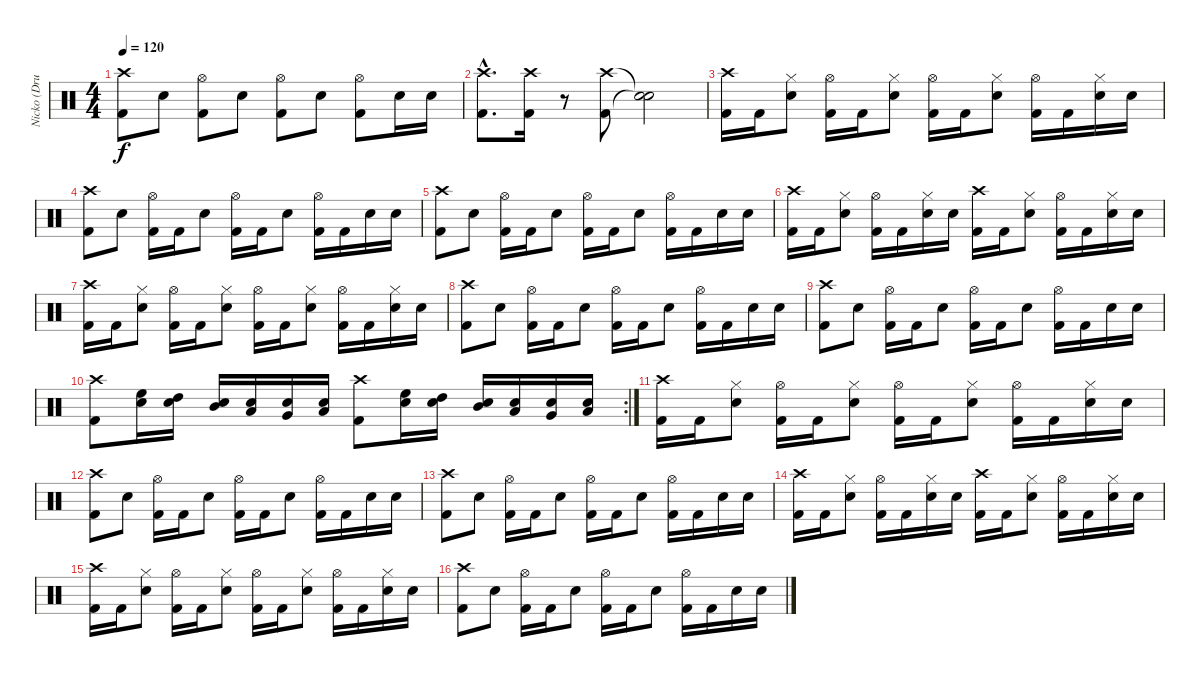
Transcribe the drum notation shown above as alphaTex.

\track ("Nicko (Drums)" "Nicko (Dru") {instrument percussion}
\staff {score}
\articulation defaults
\ts (4 4)
\tempo 120
\clef neutral
\ks c
("Crash high (hit)" "Kick (hit) 2").8{dy f} "Snare (hit) 2".8 ("Hi-Hat (open)" "Kick (hit) 2").8 "Snare (hit) 2".8 ("Hi-Hat (open)" "Kick (hit) 2").8 "Snare (hit) 2".8 ("Hi-Hat (open)" "Kick (hit) 2").8 "Snare (hit) 2".16 "Snare (hit) 2".16 |
("Crash high (hit)"{hac} "Kick (hit) 2"{hac}).8{d} ("Crash high (hit)" "Kick (hit) 2").16 r.8 ("Crash high (hit)" "Kick (hit) 2").8 ("Snare (hit)"{t} "Snare (hit)"{t}).2 |
("Crash high (hit)" "Kick (hit) 2").16 "Kick (hit) 2".16 ("Hi-Hat (closed)" "Snare (hit) 2").8 ("Hi-Hat (open)" "Kick (hit) 2").16 "Kick (hit) 2".16 ("Hi-Hat (closed)" "Snare (hit) 2").8 ("Hi-Hat (open)" "Kick (hit) 2").16 "Kick (hit) 2".16 ("Hi-Hat (closed)" "Snare (hit) 2").8 ("Hi-Hat (open)" "Kick (hit) 2").16 "Kick (hit) 2".16 ("Hi-Hat (closed)" "Snare (hit) 2").16 "Snare (hit) 2".16 |
("Crash high (hit)" "Kick (hit) 2").8 "Snare (hit) 2".8 ("Hi-Hat (open)" "Kick (hit) 2").16 "Kick (hit) 2".16 "Snare (hit) 2".8 ("Hi-Hat (open)" "Kick (hit) 2").16 "Kick (hit) 2".16 "Snare (hit) 2".8 ("Hi-Hat (open)" "Kick (hit) 2").16 "Kick (hit) 2".16 "Snare (hit) 2".16 "Snare (hit) 2".16 |
("Crash high (hit)" "Kick (hit) 2").8 "Snare (hit) 2".8 ("Hi-Hat (open)" "Kick (hit) 2").16 "Kick (hit) 2".16 "Snare (hit) 2".8 ("Hi-Hat (open)" "Kick (hit) 2").16 "Kick (hit) 2".16 "Snare (hit) 2".8 ("Hi-Hat (open)" "Kick (hit) 2").16 "Kick (hit) 2".16 "Snare (hit) 2".16 "Snare (hit) 2".16 |
("Crash high (hit)" "Kick (hit) 2").16 "Kick (hit) 2".16 ("Hi-Hat (closed)" "Snare (hit) 2").8 ("Hi-Hat (open)" "Kick (hit) 2").16 "Kick (hit) 2".16 ("Hi-Hat (closed)" "Snare (hit) 2").16 "Snare (hit) 2".16 ("Crash high (hit)" "Kick (hit) 2").16 "Kick (hit) 2".16 ("Hi-Hat (closed)" "Snare (hit) 2").8 ("Hi-Hat (open)" "Kick (hit) 2").16 "Kick (hit) 2".16 ("Hi-Hat (closed)" "Snare (hit) 2").16 "Snare (hit) 2".16 |
("Crash high (hit)" "Kick (hit) 2").16 "Kick (hit) 2".16 ("Hi-Hat (closed)" "Snare (hit) 2").8 ("Hi-Hat (open)" "Kick (hit) 2").16 "Kick (hit) 2".16 ("Hi-Hat (closed)" "Snare (hit) 2").8 ("Hi-Hat (open)" "Kick (hit) 2").16 "Kick (hit) 2".16 ("Hi-Hat (closed)" "Snare (hit) 2").8 ("Hi-Hat (open)" "Kick (hit) 2").16 "Kick (hit) 2".16 ("Hi-Hat (closed)" "Snare (hit) 2").16 "Snare (hit) 2".16 |
("Crash high (hit)" "Kick (hit) 2").8 "Snare (hit) 2".8 ("Hi-Hat (open)" "Kick (hit) 2").16 "Kick (hit) 2".16 "Snare (hit) 2".8 ("Hi-Hat (open)" "Kick (hit) 2").16 "Kick (hit) 2".16 "Snare (hit) 2".8 ("Hi-Hat (open)" "Kick (hit) 2").16 "Kick (hit) 2".16 "Snare (hit) 2".16 "Snare (hit) 2".16 |
("Crash high (hit)" "Kick (hit) 2").8 "Snare (hit) 2".8 ("Hi-Hat (open)" "Kick (hit) 2").16 "Kick (hit) 2".16 "Snare (hit) 2".8 ("Hi-Hat (open)" "Kick (hit) 2").16 "Kick (hit) 2".16 "Snare (hit) 2".8 ("Hi-Hat (open)" "Kick (hit) 2").16 "Kick (hit) 2".16 "Snare (hit) 2".16 "Snare (hit) 2".16 |
\rc 2
("Crash high (hit)" "Kick (hit) 2").8 ("Snare (hit) 2" "High Floor Tom (hit)").16 ("Snare (hit) 2" "High Tom (hit)").16 ("Snare (hit) 2" "Mid Tom (hit)").16 ("Snare (hit) 2" "Low Tom (hit)").16 ("Snare (hit) 2" "Very Low Tom (hit)").16 ("Snare (hit) 2" "Low Floor Tom (hit)").16 ("Crash high (hit)" "Kick (hit) 2").8 ("Snare (hit) 2" "High Floor Tom (hit)").16 ("Snare (hit) 2" "High Tom (hit)").16 ("Snare (hit) 2" "Mid Tom (hit)").16 ("Snare (hit) 2" "Low Tom (hit)").16 ("Snare (hit) 2" "Very Low Tom (hit)").16 ("Snare (hit) 2" "Low Floor Tom (hit)").16 |
("Crash high (hit)" "Kick (hit) 2").16 "Kick (hit) 2".16 ("Hi-Hat (closed)" "Snare (hit) 2").8 ("Hi-Hat (open)" "Kick (hit) 2").16 "Kick (hit) 2".16 ("Hi-Hat (closed)" "Snare (hit) 2").8 ("Hi-Hat (open)" "Kick (hit) 2").16 "Kick (hit) 2".16 ("Hi-Hat (closed)" "Snare (hit) 2").8 ("Hi-Hat (open)" "Kick (hit) 2").16 "Kick (hit) 2".16 ("Hi-Hat (closed)" "Snare (hit) 2").16 "Snare (hit) 2".16 |
("Crash high (hit)" "Kick (hit) 2").8 "Snare (hit) 2".8 ("Hi-Hat (open)" "Kick (hit) 2").16 "Kick (hit) 2".16 "Snare (hit) 2".8 ("Hi-Hat (open)" "Kick (hit) 2").16 "Kick (hit) 2".16 "Snare (hit) 2".8 ("Hi-Hat (open)" "Kick (hit) 2").16 "Kick (hit) 2".16 "Snare (hit) 2".16 "Snare (hit) 2".16 |
("Crash high (hit)" "Kick (hit) 2").8 "Snare (hit) 2".8 ("Hi-Hat (open)" "Kick (hit) 2").16 "Kick (hit) 2".16 "Snare (hit) 2".8 ("Hi-Hat (open)" "Kick (hit) 2").16 "Kick (hit) 2".16 "Snare (hit) 2".8 ("Hi-Hat (open)" "Kick (hit) 2").16 "Kick (hit) 2".16 "Snare (hit) 2".16 "Snare (hit) 2".16 |
("Crash high (hit)" "Kick (hit) 2").16 "Kick (hit) 2".16 ("Hi-Hat (closed)" "Snare (hit) 2").8 ("Hi-Hat (open)" "Kick (hit) 2").16 "Kick (hit) 2".16 ("Hi-Hat (closed)" "Snare (hit) 2").16 "Snare (hit) 2".16 ("Crash high (hit)" "Kick (hit) 2").16 "Kick (hit) 2".16 ("Hi-Hat (closed)" "Snare (hit) 2").8 ("Hi-Hat (open)" "Kick (hit) 2").16 "Kick (hit) 2".16 ("Hi-Hat (closed)" "Snare (hit) 2").16 "Snare (hit) 2".16 |
("Crash high (hit)" "Kick (hit) 2").16 "Kick (hit) 2".16 ("Hi-Hat (closed)" "Snare (hit) 2").8 ("Hi-Hat (open)" "Kick (hit) 2").16 "Kick (hit) 2".16 ("Hi-Hat (closed)" "Snare (hit) 2").8 ("Hi-Hat (open)" "Kick (hit) 2").16 "Kick (hit) 2".16 ("Hi-Hat (closed)" "Snare (hit) 2").8 ("Hi-Hat (open)" "Kick (hit) 2").16 "Kick (hit) 2".16 ("Hi-Hat (closed)" "Snare (hit) 2").16 "Snare (hit) 2".16 |
("Crash high (hit)" "Kick (hit) 2").8 "Snare (hit) 2".8 ("Hi-Hat (open)" "Kick (hit) 2").16 "Kick (hit) 2".16 "Snare (hit) 2".8 ("Hi-Hat (open)" "Kick (hit) 2").16 "Kick (hit) 2".16 "Snare (hit) 2".8 ("Hi-Hat (open)" "Kick (hit) 2").16 "Kick (hit) 2".16 "Snare (hit) 2".16 "Snare (hit) 2".16
